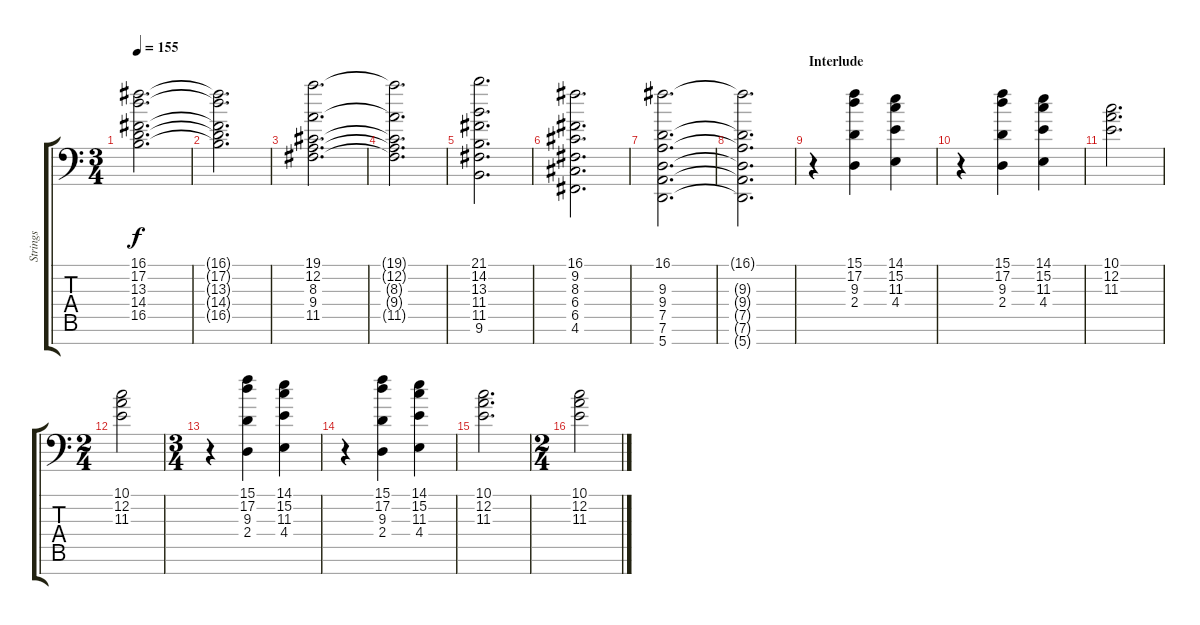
\track ("Strings" "Strings") {instrument synthstrings1}
\staff {score tabs}
\tuning (D4 A3 F3 C3 G2 D2 A1) {hide}
\ts (3 4)
\tempo 155
\clef f4
\ks c
(16.1 17.2 13.3 14.4 16.5).2{d dy f} |
(16.1{t} 17.2{t} 13.3{t} 14.4{t} 16.5{t}).2{d} |
(19.1 12.2 8.3 9.4 11.5).2{d} |
(19.1{t} 12.2{t} 8.3{t} 9.4{t} 11.5{t}).2{d} |
(21.1 14.2 13.3 11.4 11.5 9.6).2{d} |
(16.1 9.2 8.3 6.4 6.5 4.6).2{d} |
(16.1 9.3 9.4 7.5 7.6 5.7).2{d} |
(16.1{t} 9.3{t} 9.4{t} 7.5{t} 7.6{t} 5.7{t}).2{d} |
\section ("" "Interlude")
r.4 (15.1 17.2 9.3 2.4).4 (14.1 15.2 11.3 4.4).4 |
r.4 (15.1 17.2 9.3 2.4).4 (14.1 15.2 11.3 4.4).4 |
(10.1 12.2 11.3).2{d} |
\ts (2 4)
(10.1 12.2 11.3).2 |
\ts (3 4)
r.4 (15.1 17.2 9.3 2.4).4 (14.1 15.2 11.3 4.4).4 |
r.4 (15.1 17.2 9.3 2.4).4 (14.1 15.2 11.3 4.4).4 |
(10.1 12.2 11.3).2{d} |
\ts (2 4)
(10.1 12.2 11.3).2
